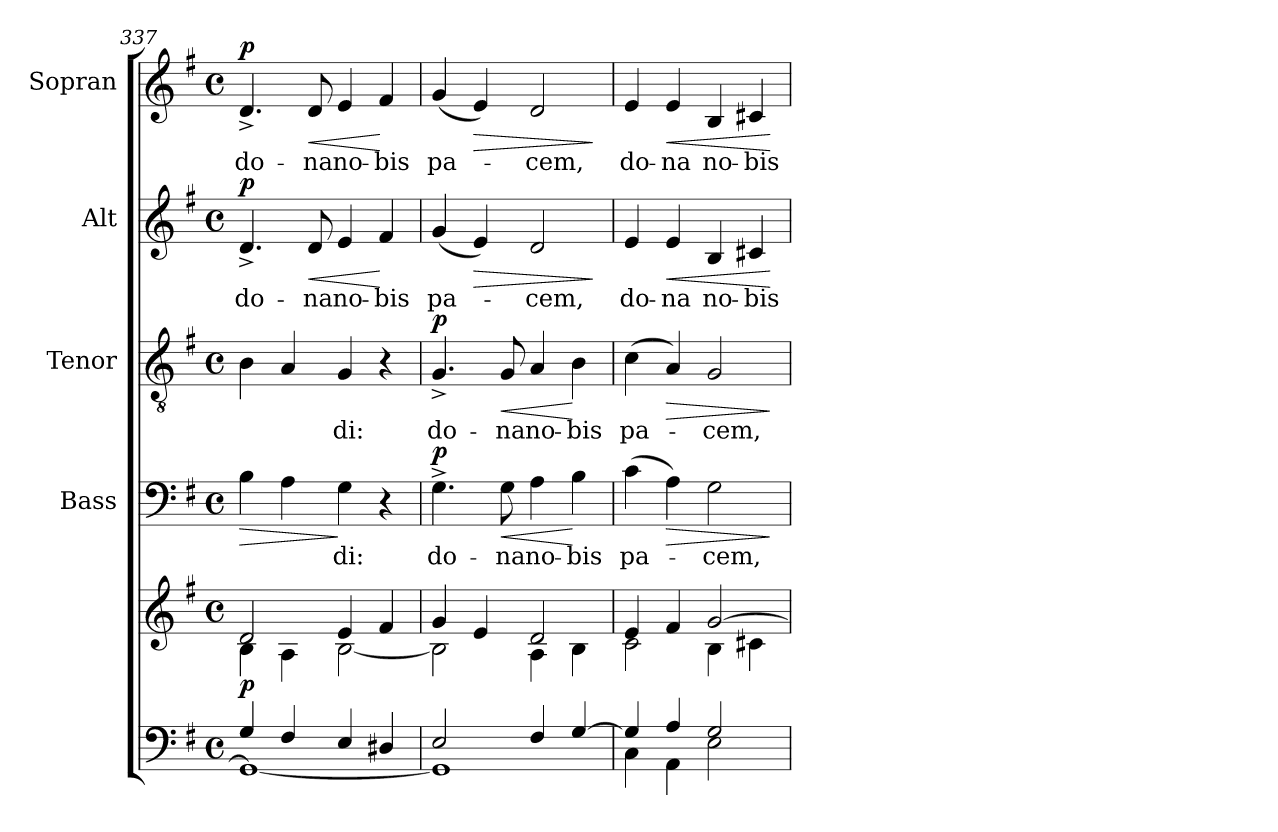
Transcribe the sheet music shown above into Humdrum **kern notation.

**kern	**kern	**dynam	**kern	**text	**dynam	**kern	**text	**dynam	**kern	**text	**dynam	**kern	**text	**dynam
*part5	*part5	*part5	*part4	*part4	*part4	*part3	*part3	*part3	*part2	*part2	*part2	*part1	*part1	*part1
*staff6	*staff5	*staff5/6	*staff4	*staff4	*staff4	*staff3	*staff3	*staff3	*staff2	*staff2	*staff2	*staff1	*staff1	*staff1
*	*	*	*I"Bass	*	*	*I"Tenor	*	*	*I"Alt	*	*	*I"Sopran	*	*
*	*	*	*I'B.	*	*	*I'T.	*	*	*I'A.	*	*	*I'S.	*	*
*clefF4	*clefG2	*	*clefF4	*	*	*clefGv2	*	*	*clefG2	*	*	*clefG2	*	*
*k[f#]	*k[f#]	*	*k[f#]	*	*	*k[f#]	*	*	*k[f#]	*	*	*k[f#]	*	*
*G:	*G:	*	*G:	*	*	*G:	*	*	*G:	*	*	*G:	*	*
*M4/4	*M4/4	*	*M4/4	*	*	*M4/4	*	*	*M4/4	*	*	*M4/4	*	*
*met(c)	*met(c)	*	*met(c)	*	*	*met(c)	*	*	*met(c)	*	*	*met(c)	*	*
=337	=337	=337	=337	=337	=337	=337	=337	=337	=337	=337	=337	=337	=337	=337
*^	*^	*	*	*	*	*	*	*	*	*	*	*	*	*
!	!	!	!	!LO:DY:b	!	!	!LO:HP:b	!	!	!	!	!LO:LY:b	!LO:DY:a	!	!LO:LY:b	!LO:DY:a
4G/	1GG_	2d/	4B\	p	4B\	.	>	4B\	.	.	4.d^>/	do-	p	4.d^>/	do-	p
4F#/	.	.	4A\	.	4A\	.	.	4A/	.	.	.	.	.	.	.	.
!	!	!	!	!	!	!	!	!	!	!	!	!LO:LY:b	!LO:HP:b	!	!LO:LY:b	!LO:HP:b
.	.	.	.	.	.	.	.	.	.	.	8d/	-na	<	8d/	-na	<
!	!	!	!	!	!	!LO:LY:b	!	!	!LO:LY:b	!	!	!LO:LY:b	!	!	!LO:LY:b	!
4E/	.	4e/	[<2B\	.	4G\	-di:	]	4G/	-di:	.	4e/	no-	.	4e/	no-	.
!	!	!	!	!	!	!	!	!	!	!	!	!LO:LY:b	!	!	!LO:LY:b	!
4D#X/	.	4f#/	.	.	4r	.	.	4r	.	.	4f#/	-bis	[	4f#/	-bis	[
=338	=338	=338	=338	=338	=338	=338	=338	=338	=338	=338	=338	=338	=338	=338	=338	=338
!	!	!	!	!	!	!LO:LY:b	!LO:DY:a	!	!LO:LY:b	!LO:DY:a	!	!LO:LY:b	!	!	!LO:LY:b	!
2E/	1GG]	4g/	2B\]	.	4.G^>\	do-	p	4.G^>/	do-	p	(<4g/	pa-	.	(<4g/	pa-	.
!	!	!	!	!	!	!	!	!	!	!	!	!	!LO:HP:b	!	!	!LO:HP:b
.	.	4e/	.	.	.	.	.	.	.	.	4e/)	.	>	4e/)	.	>
!	!	!	!	!	!	!LO:LY:b	!LO:HP:b	!	!LO:LY:b	!LO:HP:b	!	!	!	!	!	!
.	.	.	.	.	8G\	-na	<	8G/	-na	<	.	.	.	.	.	.
!	!	!	!	!	!	!LO:LY:b	!	!	!LO:LY:b	!	!	!LO:LY:b	!	!	!LO:LY:b	!
4F#/	.	2d/	4A\	.	4A\	no-	.	4A/	no-	.	2d/	-cem,	.	2d/	-cem,	.
!	!	!	!	!	!	!LO:LY:b	!	!	!LO:LY:b	!	!	!	!	!	!	!
[>4G/	.	.	4B\	.	4B\	-bis	[	4B\	-bis	[	.	.	.	.	.	.
*v	*v	*	*	*	*	*	*	*	*	*	*	*	*	*	*	*
*	*v	*v	*	*	*	*	*	*	*	*	*	*	*	*	*
.	.	.	.	.	.	.	.	.	.	.	]	.	.	]
=339	=339	=339	=339	=339	=339	=339	=339	=339	=339	=339	=339	=339	=339	=339
*^	*^	*	*	*	*	*	*	*	*	*	*	*	*	*
!	!	!	!	!	!	!LO:LY:b	!	!	!LO:LY:b	!	!	!LO:LY:b	!	!	!LO:LY:b	!
4G/]	4C\	4e/	2c\	.	(>4c\	pa-	.	(>4c\	pa-	.	4e/	do-	.	4e/	do-	.
!	!	!	!	!	!	!	!LO:HP:b	!	!	!LO:HP:b	!	!LO:LY:b	!LO:HP:b	!	!LO:LY:b	!LO:HP:b
4A/	4AA\	4f#/	.	.	4A\)	.	>	4A/)	.	>	4e/	-na	<	4e/	-na	<
!	!	!	!	!	!	!LO:LY:b	!	!	!LO:LY:b	!	!	!LO:LY:b	!	!	!LO:LY:b	!
2G/	2E\	[>2g/	4B\	.	2G\	-cem,	.	2G/	-cem,	.	4B/	no-	.	4B/	no-	.
!	!	!	!	!	!	!	!	!	!	!	!	!LO:LY:b	!	!	!LO:LY:b	!
.	.	.	4c#X\	.	.	.	.	.	.	.	4c#X/	-bis	.	4c#X/	-bis	.
*v	*v	*	*	*	*	*	*	*	*	*	*	*	*	*	*	*
*	*v	*v	*	*	*	*	*	*	*	*	*	*	*	*	*
.	.	.	.	.	]	.	.	]	.	.	[	.	.	[
=	=	=	=	=	=	=	=	=	=	=	=	=	=	=
*-	*-	*-	*-	*-	*-	*-	*-	*-	*-	*-	*-	*-	*-	*-
